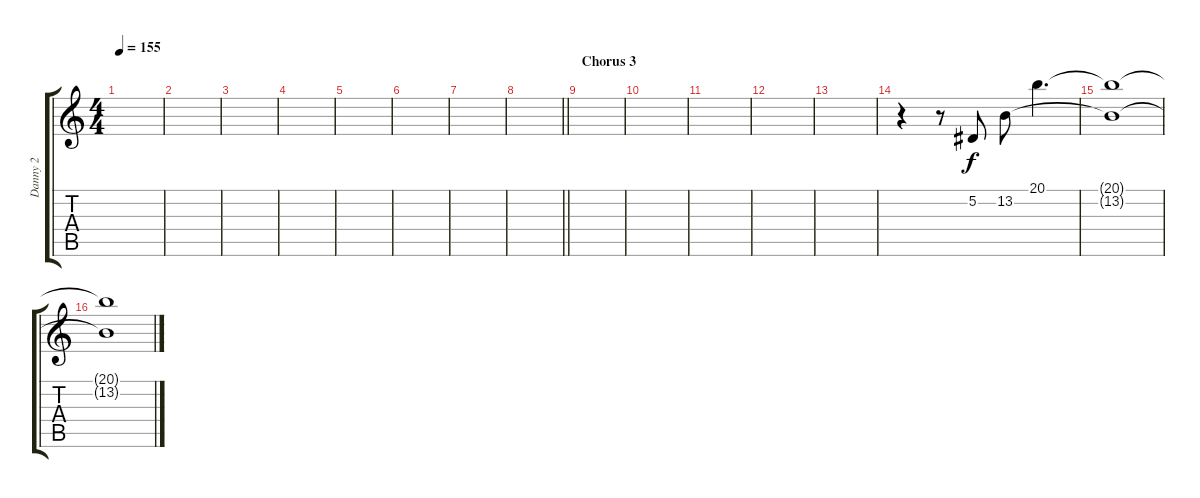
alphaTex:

\track ("Danny 2" "Danny 2") {instrument pad3polysynth}
\staff {score tabs}
\tuning (Eb4 Bb3 Gb3 Db3 Ab2 Db2) {hide}
\ts (4 4)
\tempo 155
\clef g2
\ks c
|
|
|
|
|
|
|
\barLineRight lightlight
|
\section ("" "Chorus 3")
|
|
|
|
|
r.4 r.8 5.2.8 13.2.8 20.1.4{d} |
(20.1{t} 13.2{t}).1{volume 4} |
(20.1{t} 13.2{t}).1
